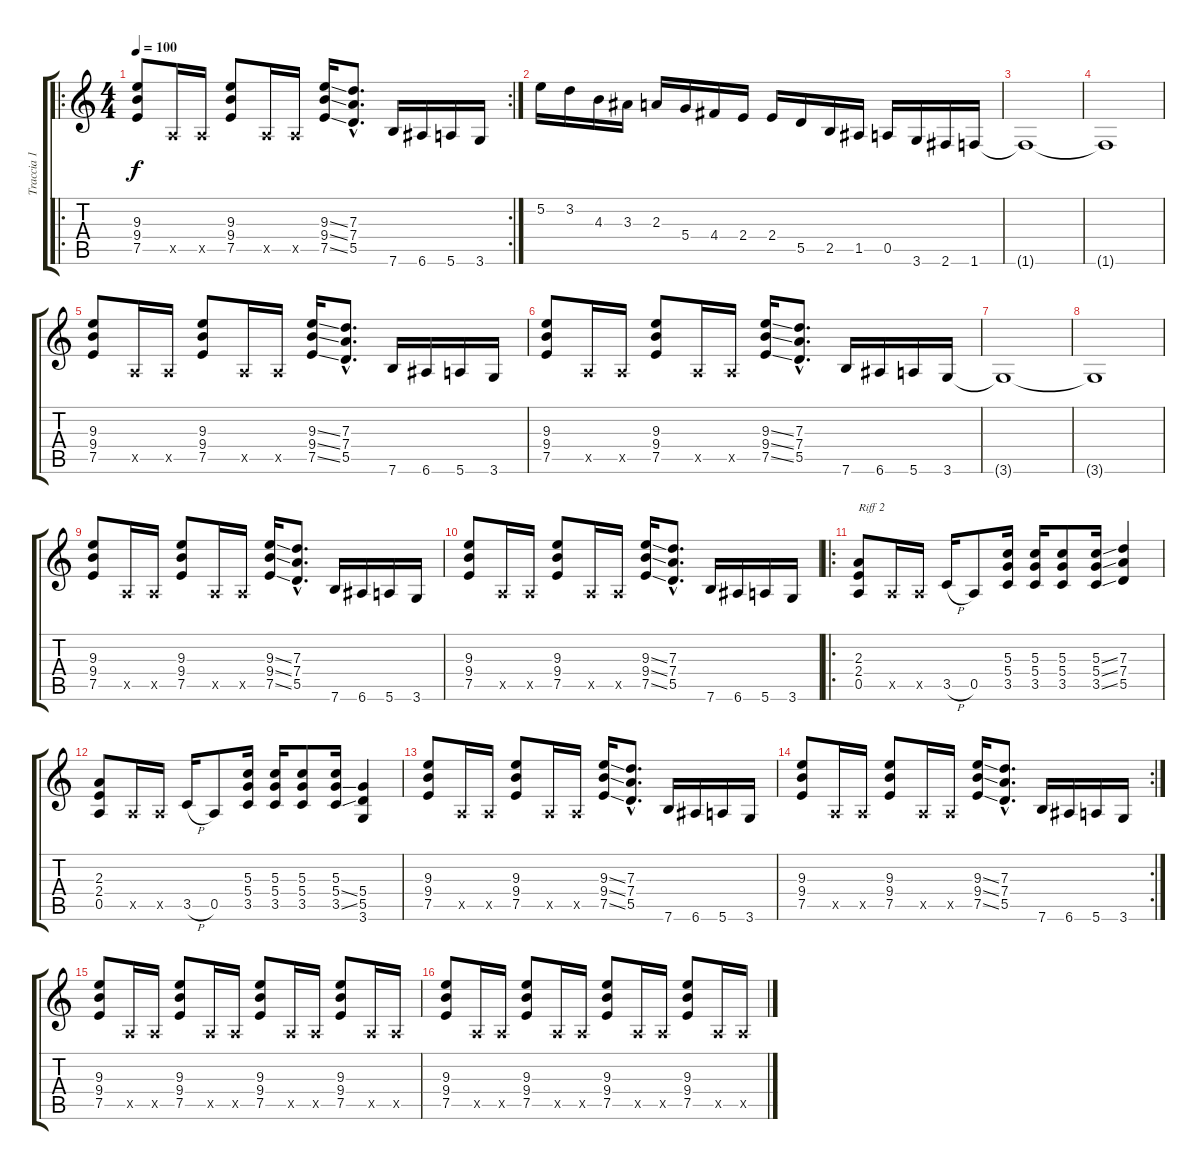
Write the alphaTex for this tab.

\track ("Traccia 1" "Traccia 1") {instrument distortionguitar}
\staff {score tabs}
\tuning (E4 B3 G3 D3 A2 E2) {hide}
\ro
\rc 2
\ts (4 4)
\tempo 100
\clef g2
\ks c
(9.3 9.4 7.5).8{dy f} 0.5{x}.16 0.5{x}.16 (9.3 9.4 7.5).8 0.5{x}.16 0.5{x}.16 (9.3{ss} 9.4{ss} 7.5{ss}).16 (7.3{hac} 7.4{hac} 5.5{hac}).8{d} 7.6.16 6.6.16 5.6.16 3.6.16 |
5.2.16 3.2.16 4.3.16 3.3.16 2.3.16 5.4.16 4.4.16 2.4.16 2.4.16 5.5.16 2.5.16 1.5.16 0.5.16 3.6.16 2.6.16 1.6.16 |
1.6{t}.1 |
1.6{t}.1 |
(9.3 9.4 7.5).8 0.5{x}.16 0.5{x}.16 (9.3 9.4 7.5).8 0.5{x}.16 0.5{x}.16 (9.3{ss} 9.4{ss} 7.5{ss}).16 (7.3{hac} 7.4{hac} 5.5{hac}).8{d} 7.6.16 6.6.16 5.6.16 3.6.16 |
(9.3 9.4 7.5).8 0.5{x}.16 0.5{x}.16 (9.3 9.4 7.5).8 0.5{x}.16 0.5{x}.16 (9.3{ss} 9.4{ss} 7.5{ss}).16 (7.3{hac} 7.4{hac} 5.5{hac}).8{d} 7.6.16 6.6.16 5.6.16 3.6.16 |
3.6{t}.1 |
3.6{t}.1 |
(9.3 9.4 7.5).8 0.5{x}.16 0.5{x}.16 (9.3 9.4 7.5).8 0.5{x}.16 0.5{x}.16 (9.3{ss} 9.4{ss} 7.5{ss}).16 (7.3{hac} 7.4{hac} 5.5{hac}).8{d} 7.6.16 6.6.16 5.6.16 3.6.16 |
(9.3 9.4 7.5).8 0.5{x}.16 0.5{x}.16 (9.3 9.4 7.5).8 0.5{x}.16 0.5{x}.16 (9.3{ss} 9.4{ss} 7.5{ss}).16 (7.3{hac} 7.4{hac} 5.5{hac}).8{d} 7.6.16 6.6.16 5.6.16 3.6.16 |
\ro
(2.3 2.4 0.5).8{txt "Riff 2"} 0.5{x}.16 0.5{x}.16 3.5{h}.16 0.5.8 (5.3 5.4 3.5).16 (5.3 5.4 3.5).16 (5.3 5.4 3.5).8 (5.3{ss} 5.4{ss} 3.5{ss}).16 (7.3 7.4 5.5).4 |
(2.3 2.4 0.5).8 0.5{x}.16 0.5{x}.16 3.5{h}.16 0.5.8 (5.3 5.4 3.5).16 (5.3 5.4 3.5).16 (5.3 5.4 3.5).8 (5.3 5.4{ss} 3.5{ss}).16 (5.4 5.5 3.6).4 |
(9.3 9.4 7.5).8 0.5{x}.16 0.5{x}.16 (9.3 9.4 7.5).8 0.5{x}.16 0.5{x}.16 (9.3{ss} 9.4{ss} 7.5{ss}).16 (7.3{hac} 7.4{hac} 5.5{hac}).8{d} 7.6.16 6.6.16 5.6.16 3.6.16 |
\rc 2
(9.3 9.4 7.5).8 0.5{x}.16 0.5{x}.16 (9.3 9.4 7.5).8 0.5{x}.16 0.5{x}.16 (9.3{ss} 9.4{ss} 7.5{ss}).16 (7.3{hac} 7.4{hac} 5.5{hac}).8{d} 7.6.16 6.6.16 5.6.16 3.6.16 |
(9.3 9.4 7.5).8 0.5{x}.16 0.5{x}.16 (9.3 9.4 7.5).8 0.5{x}.16 0.5{x}.16 (9.3 9.4 7.5).8 0.5{x}.16 0.5{x}.16 (9.3 9.4 7.5).8 0.5{x}.16 0.5{x}.16 |
(9.3 9.4 7.5).8 0.5{x}.16 0.5{x}.16 (9.3 9.4 7.5).8 0.5{x}.16 0.5{x}.16 (9.3 9.4 7.5).8 0.5{x}.16 0.5{x}.16 (9.3 9.4 7.5).8 0.5{x}.16 0.5{x}.16
